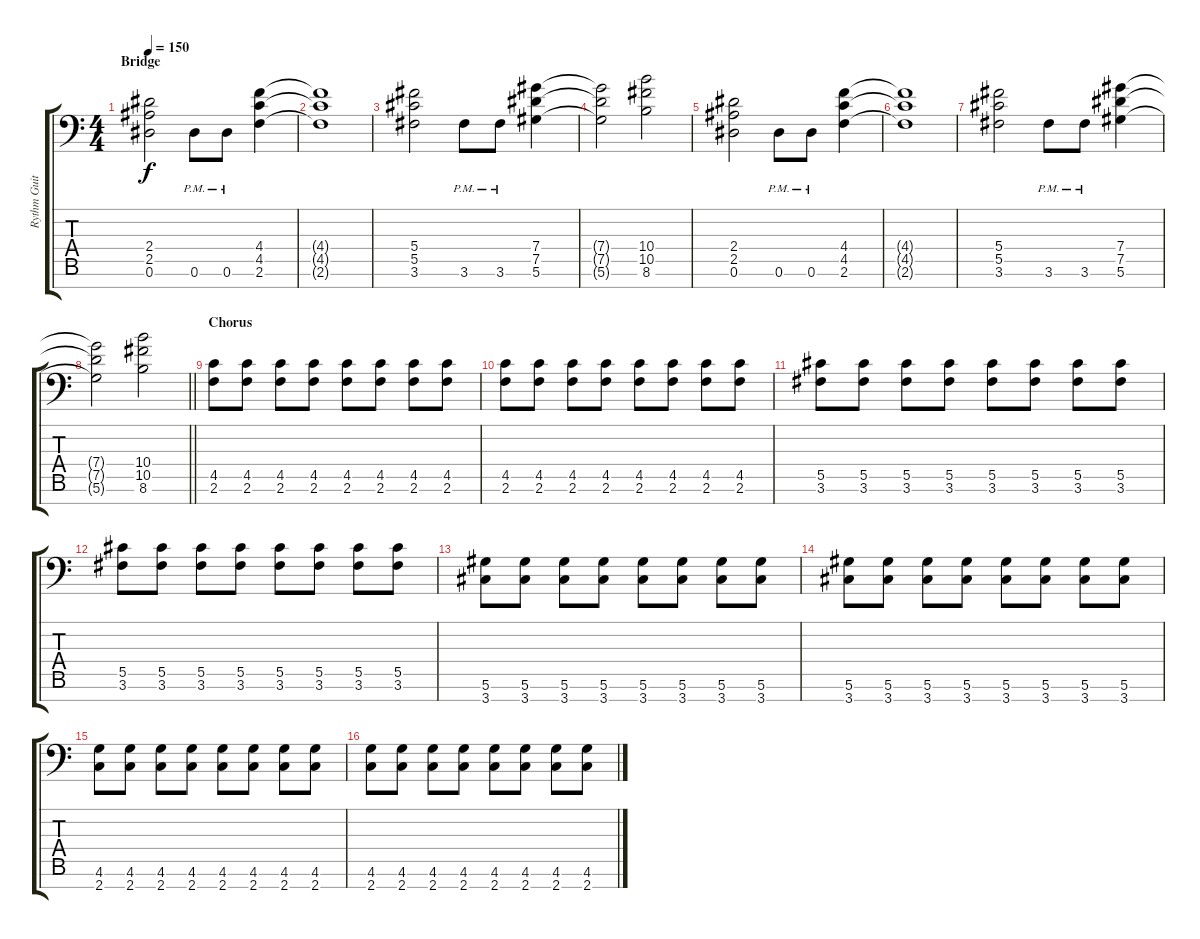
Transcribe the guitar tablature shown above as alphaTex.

\track ("Rythm Guitar1" "Rythm Guit") {instrument distortionguitar}
\staff {score tabs}
\tuning (Eb4 Bb3 Gb3 Db3 Ab2 Eb2 Bb1) {hide}
\ts (4 4)
\section ("" "Bridge")
\tempo 150
\clef f4
\ks c
(2.4 2.5 0.6).2{dy f} 0.6{pm}.8 0.6{pm}.8 (4.4 4.5 2.6).4 |
(4.4{t} 4.5{t} 2.6{t}).1 |
(5.4 5.5 3.6).2 3.6{pm}.8 3.6{pm}.8 (7.4 7.5 5.6).4 |
(7.4{t} 7.5{t} 5.6{t}).2 (10.4 10.5 8.6).2 |
(2.4 2.5 0.6).2 0.6{pm}.8 0.6{pm}.8 (4.4 4.5 2.6).4 |
(4.4{t} 4.5{t} 2.6{t}).1 |
(5.4 5.5 3.6).2 3.6{pm}.8 3.6{pm}.8 (7.4 7.5 5.6).4 |
\barLineRight lightlight
(7.4{t} 7.5{t} 5.6{t}).2 (10.4 10.5 8.6).2 |
\section ("" "Chorus")
(4.5 2.6).8 (4.5 2.6).8 (4.5 2.6).8 (4.5 2.6).8 (4.5 2.6).8 (4.5 2.6).8 (4.5 2.6).8 (4.5 2.6).8 |
(4.5 2.6).8 (4.5 2.6).8 (4.5 2.6).8 (4.5 2.6).8 (4.5 2.6).8 (4.5 2.6).8 (4.5 2.6).8 (4.5 2.6).8 |
(5.5 3.6).8 (5.5 3.6).8 (5.5 3.6).8 (5.5 3.6).8 (5.5 3.6).8 (5.5 3.6).8 (5.5 3.6).8 (5.5 3.6).8 |
(5.5 3.6).8 (5.5 3.6).8 (5.5 3.6).8 (5.5 3.6).8 (5.5 3.6).8 (5.5 3.6).8 (5.5 3.6).8 (5.5 3.6).8 |
(5.6 3.7).8 (5.6 3.7).8 (5.6 3.7).8 (5.6 3.7).8 (5.6 3.7).8 (5.6 3.7).8 (5.6 3.7).8 (5.6 3.7).8 |
(5.6 3.7).8 (5.6 3.7).8 (5.6 3.7).8 (5.6 3.7).8 (5.6 3.7).8 (5.6 3.7).8 (5.6 3.7).8 (5.6 3.7).8 |
(4.6 2.7).8 (4.6 2.7).8 (4.6 2.7).8 (4.6 2.7).8 (4.6 2.7).8 (4.6 2.7).8 (4.6 2.7).8 (4.6 2.7).8 |
(4.6 2.7).8 (4.6 2.7).8 (4.6 2.7).8 (4.6 2.7).8 (4.6 2.7).8 (4.6 2.7).8 (4.6 2.7).8 (4.6 2.7).8
